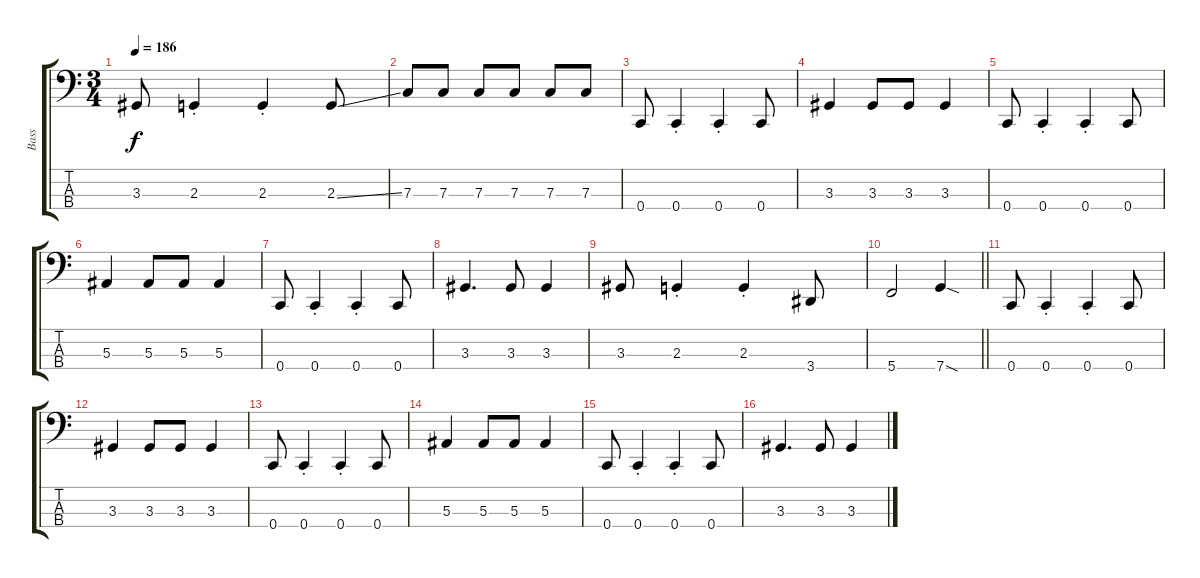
\track ("Bass" "Bass") {instrument electricbassfinger}
\staff {score tabs}
\tuning (Eb2 Bb1 F1 C1) {hide}
\ts (3 4)
\tempo 186
\clef f4
\ks c
3.3.8{dy f} 2.3{st}.4 2.3{st}.4 2.3{ss}.8 |
7.3.8 7.3.8 7.3.8 7.3.8 7.3.8 7.3.8 |
0.4.8 0.4{st}.4 0.4{st}.4 0.4.8 |
3.3.4 3.3.8 3.3.8 3.3.4 |
0.4.8 0.4{st}.4 0.4{st}.4 0.4.8 |
5.3.4 5.3.8 5.3.8 5.3.4 |
0.4.8 0.4{st}.4 0.4{st}.4 0.4.8 |
3.3.4{d} 3.3.8 3.3.4 |
3.3.8 2.3{st}.4 2.3{st}.4 3.4.8 |
\barLineRight lightlight
5.4.2 7.4{sod}.4 |
0.4.8 0.4{st}.4 0.4{st}.4 0.4.8 |
3.3.4 3.3.8 3.3.8 3.3.4 |
0.4.8 0.4{st}.4 0.4{st}.4 0.4.8 |
5.3.4 5.3.8 5.3.8 5.3.4 |
0.4.8 0.4{st}.4 0.4{st}.4 0.4.8 |
3.3.4{d} 3.3.8 3.3.4
